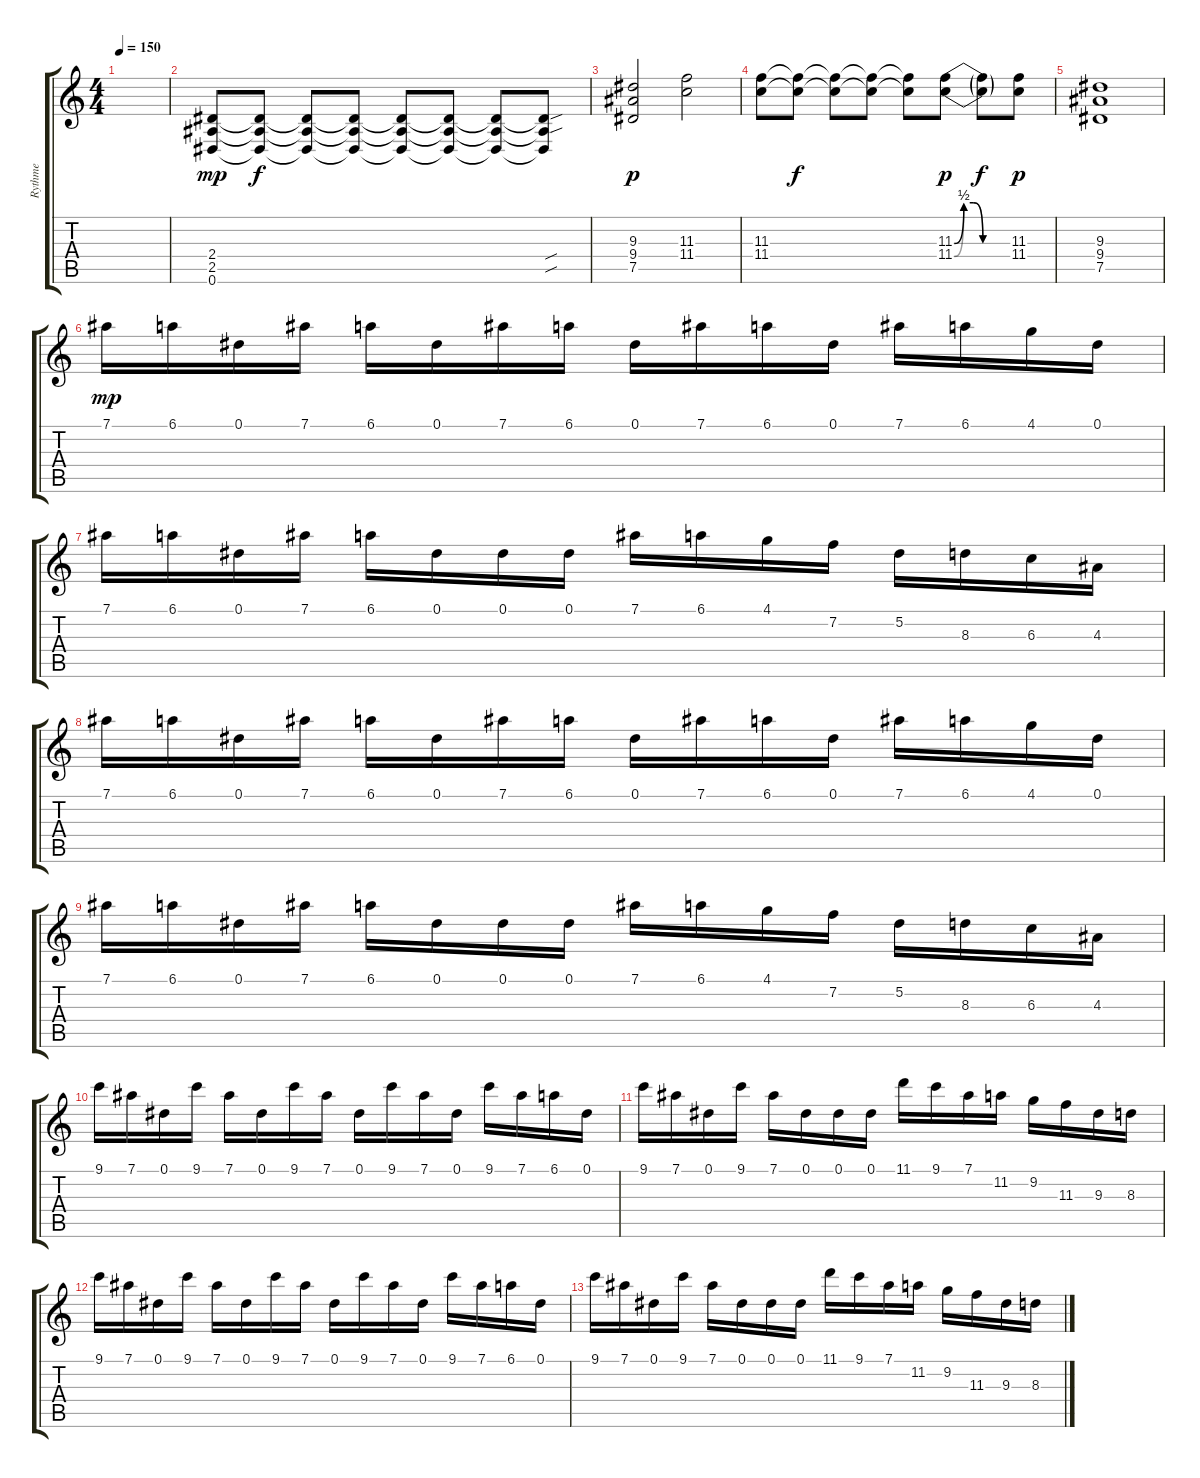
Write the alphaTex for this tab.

\track ("Rythme" "Rythme") {instrument electricguitarclean}
\staff {score tabs}
\tuning (Eb4 Bb3 Gb3 Db3 Ab2 Eb2) {hide}
\ts (4 4)
\tempo 150
\clef g2
\ks c
|
(2.4 2.5 0.6).8{dy mp} (2.4{t} 2.5{t} 0.6{t}).8{dy f} (2.4{t} 2.5{t} 0.6{t}).8 (2.4{t} 2.5{t} 0.6{t}).8 (2.4{t} 2.5{t} 0.6{t}).8 (2.4{t} 2.5{t} 0.6{t}).8 (2.4{t} 2.5{t} 0.6{t}).8 (2.4{sou t} 2.5{sou t} 0.6{t}).8 |
(9.3 9.4 7.5).2{dy p} (11.3 11.4).2 |
(11.3 11.4).8 (11.3{t} 11.4{t}).8{dy f} (11.3{t} 11.4{t}).8 (11.3{t} 11.4{t}).8 (11.3{t} 11.4{t}).8 (11.3{be (custom 0 0 10 2 20 2 30 0 60 0)} 11.4{be (custom 0 0 10 2 20 2 30 0 60 0)}).8{dy p} (11.3{t} 11.4{t}).8{dy f} (11.3 11.4).8{dy p} |
(9.3 9.4 7.5).1 |
7.1.16{dy mp} 6.1.16 0.1.16 7.1.16 6.1.16 0.1.16 7.1.16 6.1.16 0.1.16 7.1.16 6.1.16 0.1.16 7.1.16 6.1.16 4.1.16 0.1.16 |
7.1.16 6.1.16 0.1.16 7.1.16 6.1.16 0.1.16 0.1.16 0.1.16 7.1.16 6.1.16 4.1.16 7.2.16 5.2.16 8.3.16 6.3.16 4.3.16 |
7.1.16 6.1.16 0.1.16 7.1.16 6.1.16 0.1.16 7.1.16 6.1.16 0.1.16 7.1.16 6.1.16 0.1.16 7.1.16 6.1.16 4.1.16 0.1.16 |
7.1.16 6.1.16 0.1.16 7.1.16 6.1.16 0.1.16 0.1.16 0.1.16 7.1.16 6.1.16 4.1.16 7.2.16 5.2.16 8.3.16 6.3.16 4.3.16 |
9.1.16 7.1.16 0.1.16 9.1.16 7.1.16 0.1.16 9.1.16 7.1.16 0.1.16 9.1.16 7.1.16 0.1.16 9.1.16 7.1.16 6.1.16 0.1.16 |
9.1.16 7.1.16 0.1.16 9.1.16 7.1.16 0.1.16 0.1.16 0.1.16 11.1.16 9.1.16 7.1.16 11.2.16 9.2.16 11.3.16 9.3.16 8.3.16 |
9.1.16 7.1.16 0.1.16 9.1.16 7.1.16 0.1.16 9.1.16 7.1.16 0.1.16 9.1.16 7.1.16 0.1.16 9.1.16 7.1.16 6.1.16 0.1.16 |
9.1.16 7.1.16 0.1.16 9.1.16 7.1.16 0.1.16 0.1.16 0.1.16 11.1.16 9.1.16 7.1.16 11.2.16 9.2.16 11.3.16 9.3.16 8.3.16
